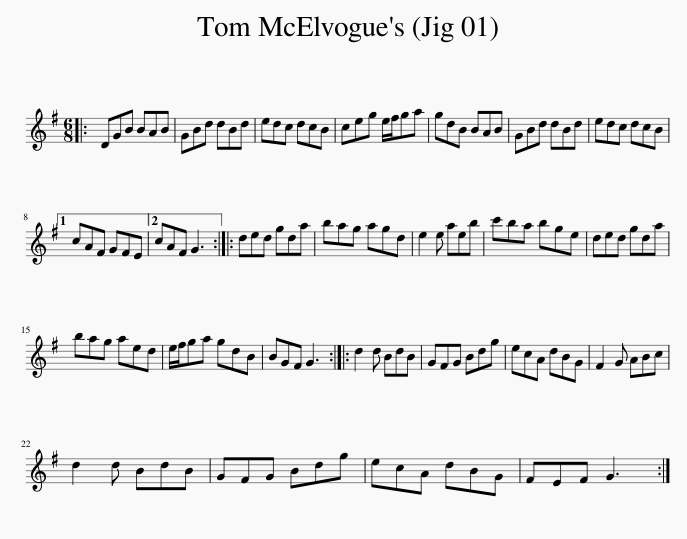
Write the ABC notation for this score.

X:1
L:1/8
M:6/8
I:linebreak $
K:G
V:1 treble
V:1
|: DGB BAB | GBd dBd | edc dcB | ceg e/f/ga | gdB BAB | %5
 GBd dBd | edc dcB |1$ cAF GFE ||2 cAF G3 :: ded gda | %10
 bag agd | e2 e aeb | c'ba bge | ded gda |$ bag aed | %15
 e/f/ga gdB | BGF G3 :: d2 d BdB | GFG Bdg | ecA dBG | %20
 F2 G ABc |$ d2 d BdB | GFG Bdg | ecA dBG | FEF G3 :| %25
